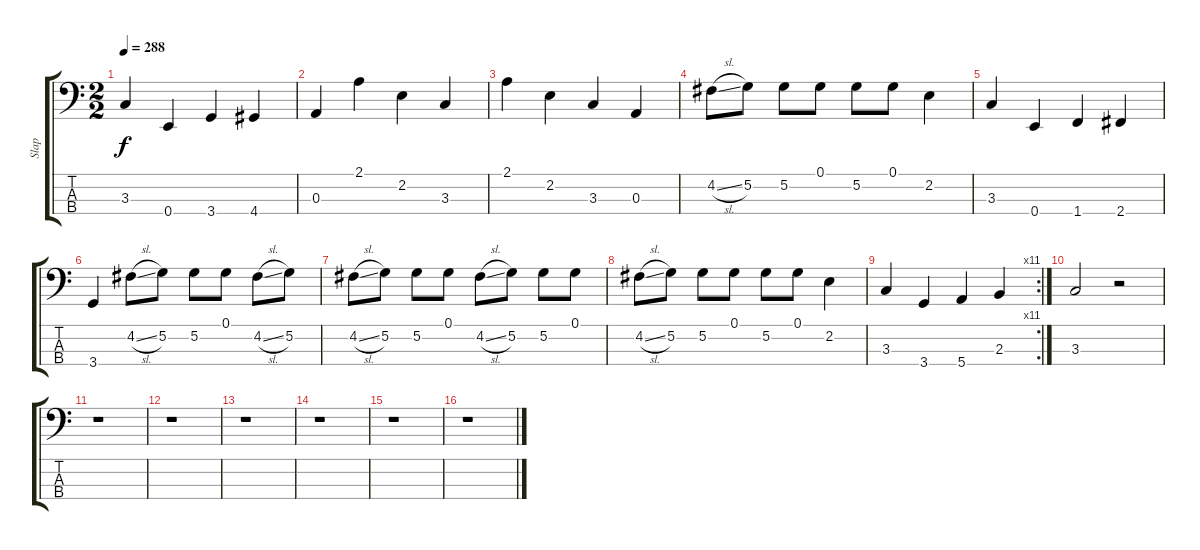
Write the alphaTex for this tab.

\track ("Slap" "Slap") {instrument slapbass1}
\staff {score tabs}
\tuning (G2 D2 A1 E1) {hide}
\ts (2 2)
\tempo 288
\clef f4
\ks c
3.3.4{dy f} 0.4.4 3.4.4 4.4.4 |
0.3.4 2.1.4 2.2.4 3.3.4 |
2.1.4 2.2.4 3.3.4 0.3.4 |
4.2{sl}.8 5.2.8 5.2.8 0.1.8 5.2.8 0.1.8 2.2.4 |
3.3.4 0.4.4 1.4.4 2.4.4 |
3.4.4 4.2{sl}.8 5.2.8 5.2.8 0.1.8 4.2{sl}.8 5.2.8 |
4.2{sl}.8 5.2.8 5.2.8 0.1.8 4.2{sl}.8 5.2.8 5.2.8 0.1.8 |
4.2{sl}.8 5.2.8 5.2.8 0.1.8 5.2.8 0.1.8 2.2.4 |
\rc 11
3.3.4 3.4.4 5.4.4 2.3.4 |
3.3.2 r.2 |
r.1 |
r.1 |
r.1 |
r.1 |
r.1 |
r.1
